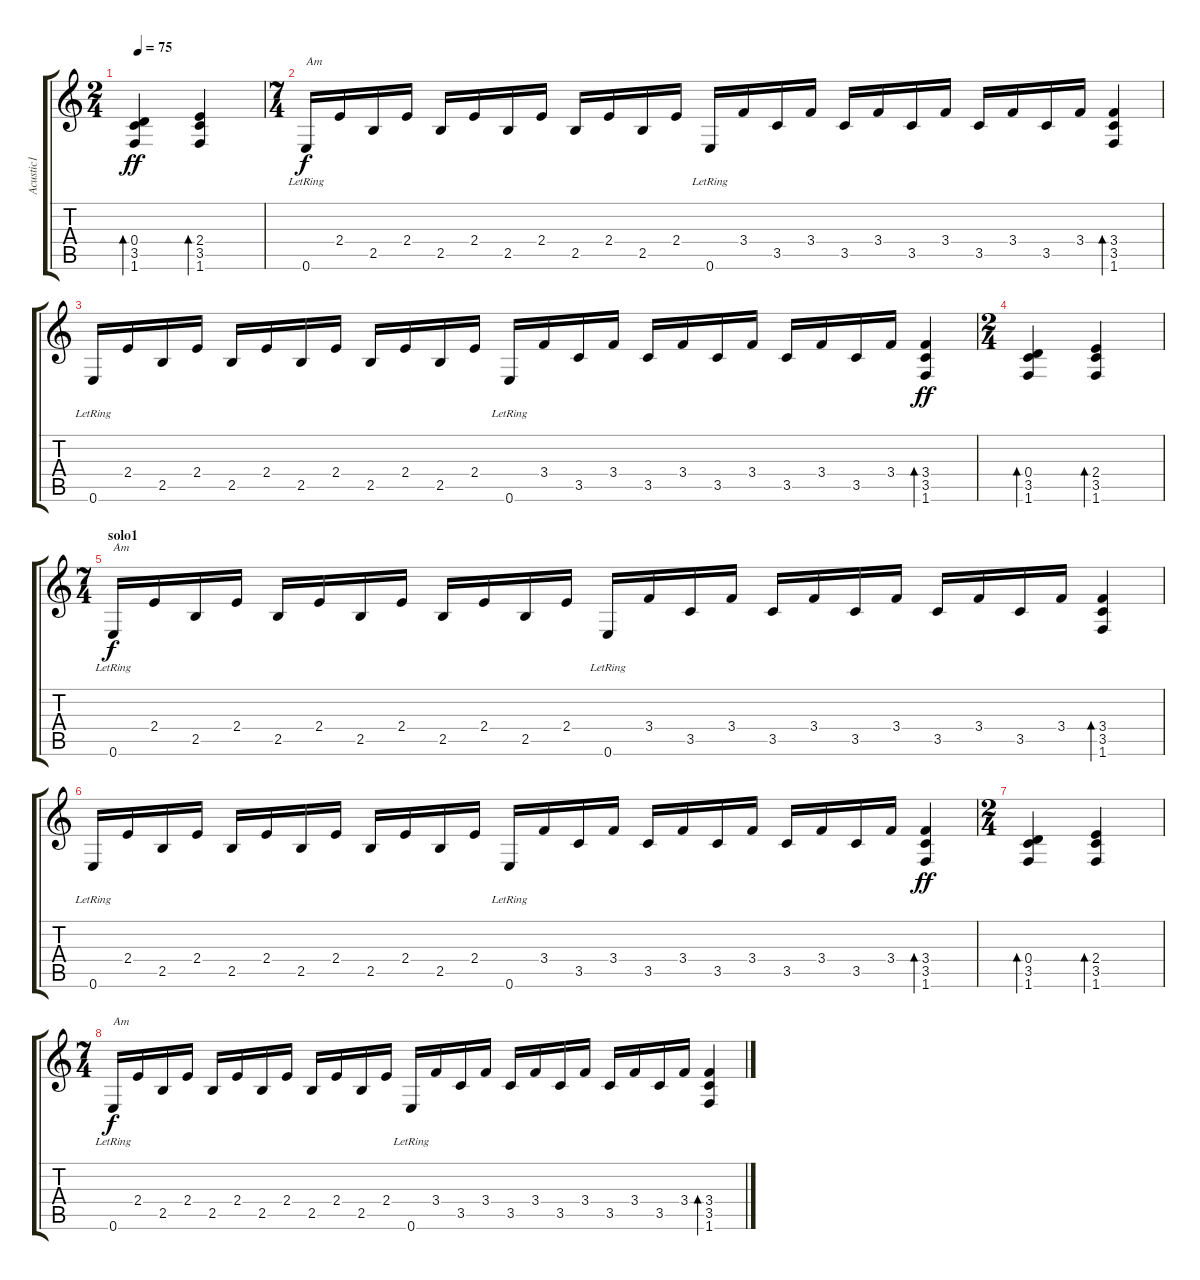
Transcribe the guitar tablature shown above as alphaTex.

\track ("Acustic1" "Acustic1") {instrument acousticguitarsteel}
\staff {score tabs}
\tuning (E4 B3 G3 D3 A2 E2) {hide}
\ts (2 4)
\tempo 75
\clef g2
\ks c
(0.4 3.5 1.6).4{bd 120 dy ff} (2.4 3.5 1.6).4{bd 120} |
\ts (7 4)
0.6{lr}.16{txt "Am" dy f} 2.4.16 2.5.16 2.4.16 2.5.16 2.4.16 2.5.16 2.4.16 2.5.16 2.4.16 2.5.16 2.4.16 0.6{lr}.16 3.4.16 3.5.16 3.4.16 3.5.16 3.4.16 3.5.16 3.4.16 3.5.16 3.4.16 3.5.16 3.4.16 (3.4 3.5 1.6).4{bd 120} |
0.6{lr}.16 2.4.16 2.5.16 2.4.16 2.5.16 2.4.16 2.5.16 2.4.16 2.5.16 2.4.16 2.5.16 2.4.16 0.6{lr}.16 3.4.16 3.5.16 3.4.16 3.5.16 3.4.16 3.5.16 3.4.16 3.5.16 3.4.16 3.5.16 3.4.16 (3.4 3.5 1.6).4{bd 120 dy ff} |
\ts (2 4)
(0.4 3.5 1.6).4{bd 120} (2.4 3.5 1.6).4{bd 120} |
\ts (7 4)
\section ("" "solo1")
0.6{lr}.16{txt "Am" dy f} 2.4.16 2.5.16 2.4.16 2.5.16 2.4.16 2.5.16 2.4.16 2.5.16 2.4.16 2.5.16 2.4.16 0.6{lr}.16 3.4.16 3.5.16 3.4.16 3.5.16 3.4.16 3.5.16 3.4.16 3.5.16 3.4.16 3.5.16 3.4.16 (3.4 3.5 1.6).4{bd 120} |
0.6{lr}.16 2.4.16 2.5.16 2.4.16 2.5.16 2.4.16 2.5.16 2.4.16 2.5.16 2.4.16 2.5.16 2.4.16 0.6{lr}.16 3.4.16 3.5.16 3.4.16 3.5.16 3.4.16 3.5.16 3.4.16 3.5.16 3.4.16 3.5.16 3.4.16 (3.4 3.5 1.6).4{bd 120 dy ff} |
\ts (2 4)
(0.4 3.5 1.6).4{bd 120} (2.4 3.5 1.6).4{bd 120} |
\ts (7 4)
0.6{lr}.16{txt "Am" dy f} 2.4.16 2.5.16 2.4.16 2.5.16 2.4.16 2.5.16 2.4.16 2.5.16 2.4.16 2.5.16 2.4.16 0.6{lr}.16 3.4.16 3.5.16 3.4.16 3.5.16 3.4.16 3.5.16 3.4.16 3.5.16 3.4.16 3.5.16 3.4.16 (3.4 3.5 1.6).4{bd 120}
